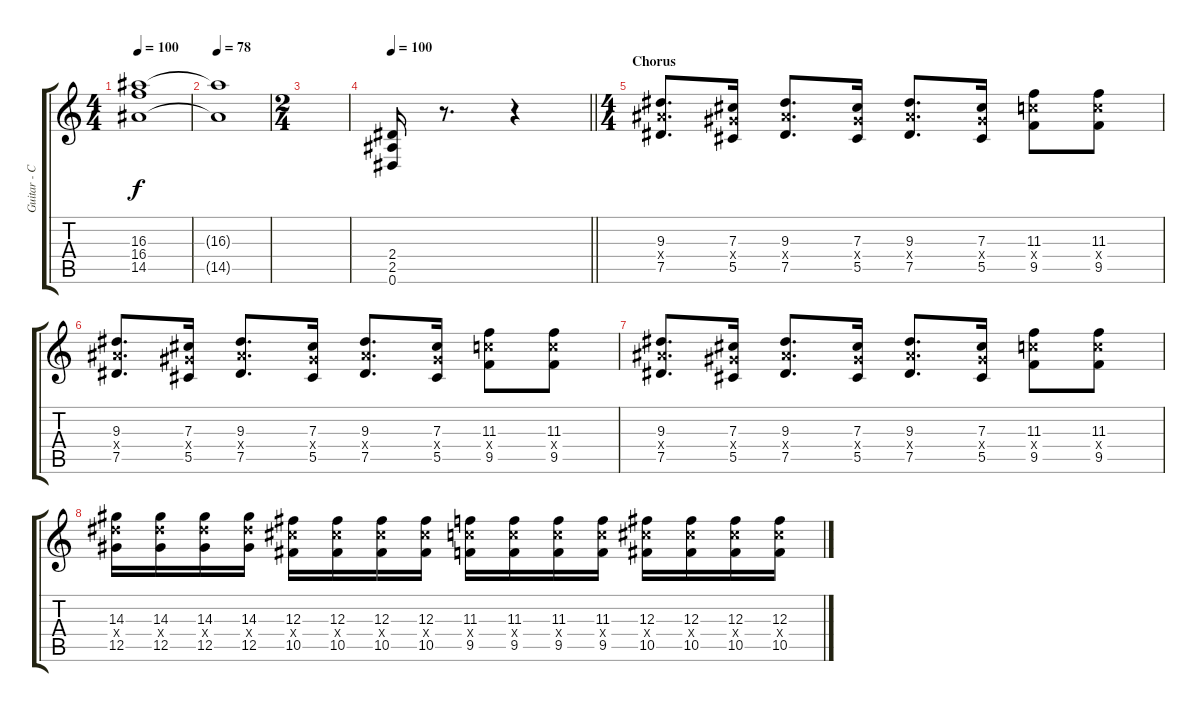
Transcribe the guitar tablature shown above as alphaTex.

\track ("Guitar - Chris" "Guitar - C") {instrument distortionguitar}
\staff {score tabs}
\tuning (Eb4 Bb3 Gb3 Db3 Ab2 Eb2) {hide}
\ts (4 4)
\tempo 100
\clef g2
\ks c
(16.3{t} 16.4{t} 14.5{t}).1{dy f} |
\tempo 78
(16.3{t} 14.5{t}).1 |
\ts (2 4)
|
\tempo 100
\barLineRight lightlight
(2.4 2.5 0.6).16 r.8{d} r.4 |
\ts (4 4)
\section ("" "Chorus")
(9.3 9.4{x} 7.5).8{d volume 6} (7.3 7.4{x} 5.5).16 (9.3 9.4{x} 7.5).8{d} (7.3 7.4{x} 5.5).16 (9.3 9.4{x} 7.5).8{d} (7.3 7.4{x} 5.5).16 (11.3 11.4{x} 9.5).8 (11.3 11.4{x} 9.5).8 |
(9.3 9.4{x} 7.5).8{d} (7.3 7.4{x} 5.5).16 (9.3 9.4{x} 7.5).8{d} (7.3 7.4{x} 5.5).16 (9.3 9.4{x} 7.5).8{d} (7.3 7.4{x} 5.5).16 (11.3 11.4{x} 9.5).8 (11.3 11.4{x} 9.5).8 |
(9.3 9.4{x} 7.5).8{d} (7.3 7.4{x} 5.5).16 (9.3 9.4{x} 7.5).8{d} (7.3 7.4{x} 5.5).16 (9.3 9.4{x} 7.5).8{d} (7.3 7.4{x} 5.5).16 (11.3 11.4{x} 9.5).8 (11.3 11.4{x} 9.5).8 |
(14.3 14.4{x} 12.5).16 (14.3 14.4{x} 12.5).16 (14.3 14.4{x} 12.5).16 (14.3 14.4{x} 12.5).16 (12.3 12.4{x} 10.5).16 (12.3 12.4{x} 10.5).16 (12.3 12.4{x} 10.5).16 (12.3 12.4{x} 10.5).16 (11.3 11.4{x} 9.5).16 (11.3 11.4{x} 9.5).16 (11.3 11.4{x} 9.5).16 (11.3 11.4{x} 9.5).16 (12.3 12.4{x} 10.5).16 (12.3 12.4{x} 10.5).16 (12.3 12.4{x} 10.5).16 (12.3 12.4{x} 10.5).16
